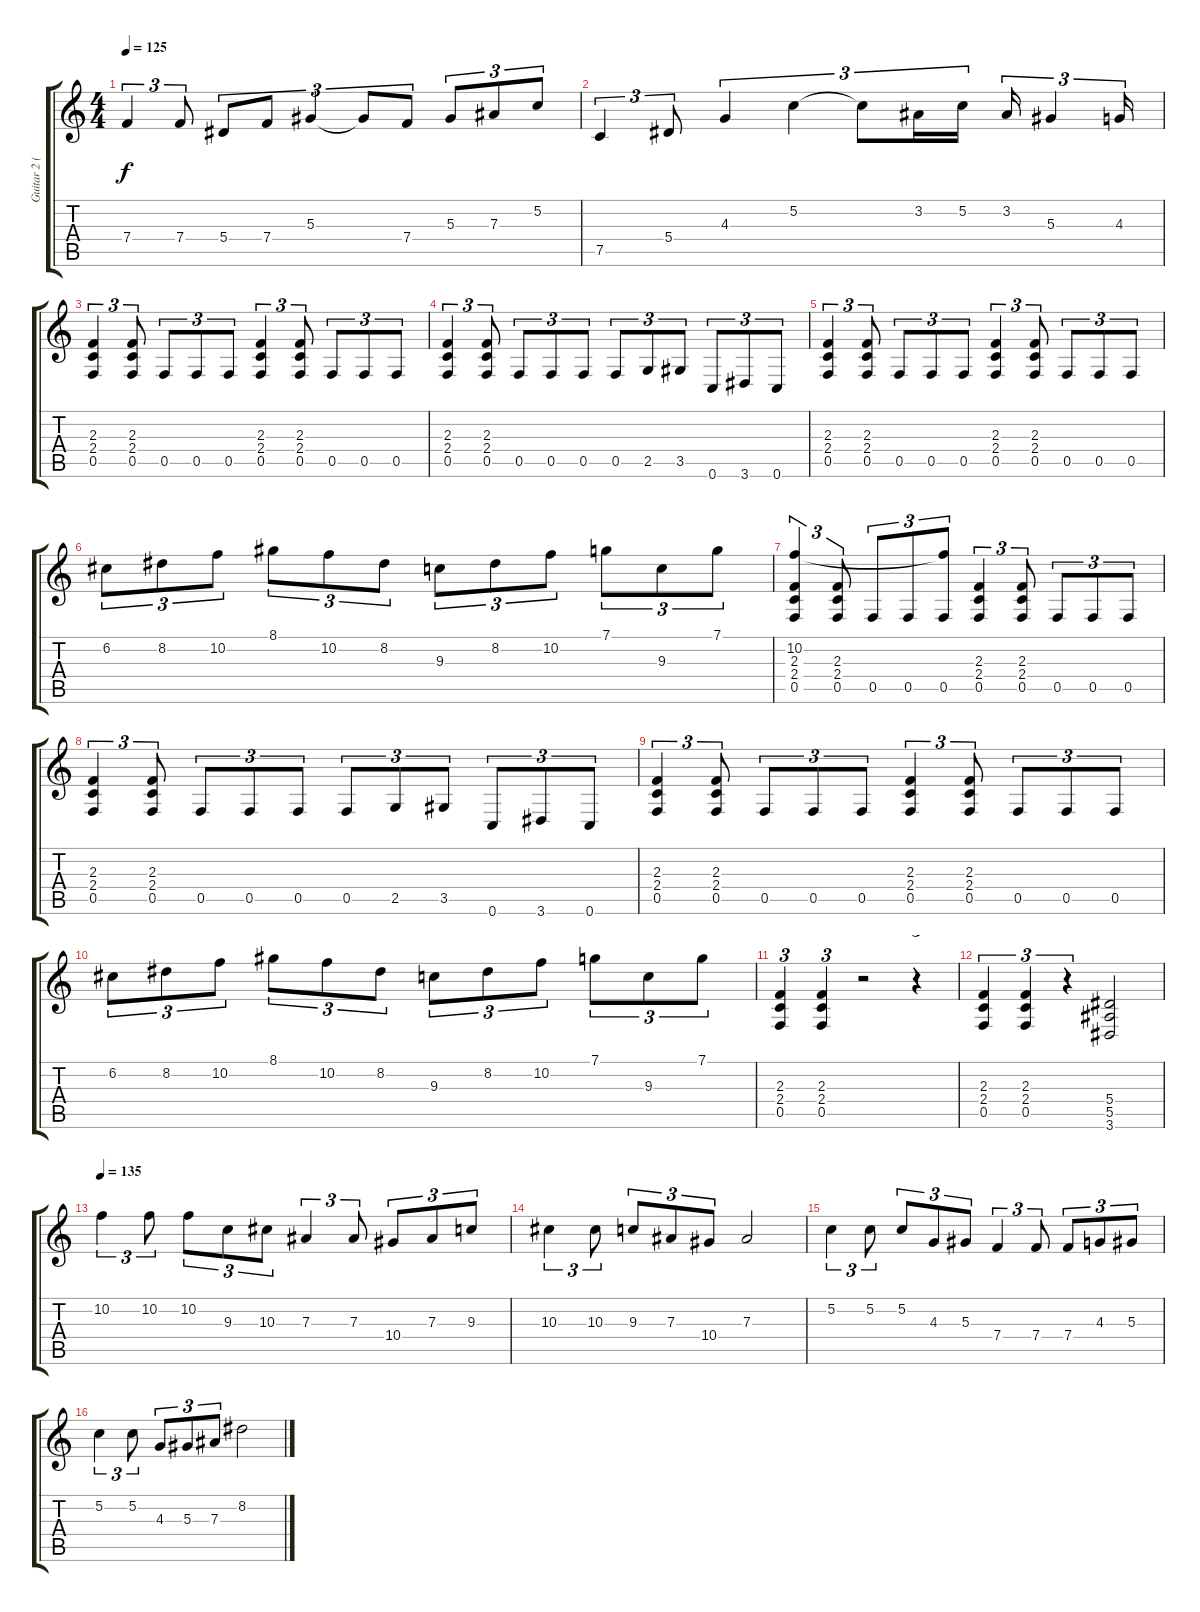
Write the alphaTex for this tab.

\track ("Guitar 2 (Lead)" "Guitar 2 (") {instrument overdrivenguitar}
\staff {score tabs}
\tuning (C4 G3 Eb3 Bb2 F2 C2) {hide}
\ts (4 4)
\tempo 125
\clef g2
\ks c
7.4.4{tu (3 2) dy f} 7.4.8{tu (3 2)} 5.4.8{tu (3 2)} 7.4.8{tu (3 2)} 5.3.4{tu (3 2)} 5.3{t}.8{tu (3 2)} 7.4.8{tu (3 2)} 5.3.8{tu (3 2)} 7.3.8{tu (3 2)} 5.2.8{tu (3 2)} |
7.5.4{tu (3 2)} 5.4.8{tu (3 2)} 4.3.4{tu (3 2)} 5.2.4{tu (3 2)} 5.2{t}.8{tu (3 2)} 3.2.16{tu (3 2)} 5.2.16{tu (3 2)} 3.2.16{tu (3 2)} 5.3.4{tu (3 2)} 4.3.16{tu (3 2)} |
(2.3 2.4 0.5).4{tu (3 2)} (2.3 2.4 0.5).8{tu (3 2)} 0.5.8{tu (3 2)} 0.5.8{tu (3 2)} 0.5.8{tu (3 2)} (2.3 2.4 0.5).4{tu (3 2)} (2.3 2.4 0.5).8{tu (3 2)} 0.5.8{tu (3 2)} 0.5.8{tu (3 2)} 0.5.8{tu (3 2)} |
(2.3 2.4 0.5).4{tu (3 2)} (2.3 2.4 0.5).8{tu (3 2)} 0.5.8{tu (3 2)} 0.5.8{tu (3 2)} 0.5.8{tu (3 2)} 0.5.8{tu (3 2)} 2.5.8{tu (3 2)} 3.5.8{tu (3 2)} 0.6.8{tu (3 2)} 3.6.8{tu (3 2)} 0.6.8{tu (3 2)} |
(2.3 2.4 0.5).4{tu (3 2)} (2.3 2.4 0.5).8{tu (3 2)} 0.5.8{tu (3 2)} 0.5.8{tu (3 2)} 0.5.8{tu (3 2)} (2.3 2.4 0.5).4{tu (3 2)} (2.3 2.4 0.5).8{tu (3 2)} 0.5.8{tu (3 2)} 0.5.8{tu (3 2)} 0.5.8{tu (3 2)} |
6.2.8{tu (3 2)} 8.2.8{tu (3 2)} 10.2.8{tu (3 2)} 8.1.8{tu (3 2)} 10.2.8{tu (3 2)} 8.2.8{tu (3 2)} 9.3.8{tu (3 2)} 8.2.8{tu (3 2)} 10.2.8{tu (3 2)} 7.1.8{tu (3 2)} 9.3.8{tu (3 2)} 7.1.8{tu (3 2)} |
(10.2 2.3 2.4 0.5).4{tu (3 2)} (2.3 2.4 0.5).8{tu (3 2)} 0.5.8{tu (3 2)} 0.5.8{tu (3 2)} (10.2{t} 0.5).8{tu (3 2)} (2.3 2.4 0.5).4{tu (3 2)} (2.3 2.4 0.5).8{tu (3 2)} 0.5.8{tu (3 2)} 0.5.8{tu (3 2)} 0.5.8{tu (3 2)} |
(2.3 2.4 0.5).4{tu (3 2)} (2.3 2.4 0.5).8{tu (3 2)} 0.5.8{tu (3 2)} 0.5.8{tu (3 2)} 0.5.8{tu (3 2)} 0.5.8{tu (3 2)} 2.5.8{tu (3 2)} 3.5.8{tu (3 2)} 0.6.8{tu (3 2)} 3.6.8{tu (3 2)} 0.6.8{tu (3 2)} |
(2.3 2.4 0.5).4{tu (3 2)} (2.3 2.4 0.5).8{tu (3 2)} 0.5.8{tu (3 2)} 0.5.8{tu (3 2)} 0.5.8{tu (3 2)} (2.3 2.4 0.5).4{tu (3 2)} (2.3 2.4 0.5).8{tu (3 2)} 0.5.8{tu (3 2)} 0.5.8{tu (3 2)} 0.5.8{tu (3 2)} |
6.2.8{tu (3 2)} 8.2.8{tu (3 2)} 10.2.8{tu (3 2)} 8.1.8{tu (3 2)} 10.2.8{tu (3 2)} 8.2.8{tu (3 2)} 9.3.8{tu (3 2)} 8.2.8{tu (3 2)} 10.2.8{tu (3 2)} 7.1.8{tu (3 2)} 9.3.8{tu (3 2)} 7.1.8{tu (3 2)} |
(2.3 2.4 0.5).4{tu (3 2)} (2.3 2.4 0.5).4{tu (3 2)} r.2 r.4{tu (3 2)} |
(2.3 2.4 0.5).4{tu (3 2)} (2.3 2.4 0.5).4{tu (3 2)} r.4{tu (3 2)} (5.4 5.5 3.6).2 |
\tempo 135
10.2.4{tu (3 2)} 10.2.8{tu (3 2)} 10.2.8{tu (3 2)} 9.3.8{tu (3 2)} 10.3.8{tu (3 2)} 7.3.4{tu (3 2)} 7.3.8{tu (3 2)} 10.4.8{tu (3 2)} 7.3.8{tu (3 2)} 9.3.8{tu (3 2)} |
10.3.4{tu (3 2)} 10.3.8{tu (3 2)} 9.3.8{tu (3 2)} 7.3.8{tu (3 2)} 10.4.8{tu (3 2)} 7.3.2 |
5.2.4{tu (3 2)} 5.2.8{tu (3 2)} 5.2.8{tu (3 2)} 4.3.8{tu (3 2)} 5.3.8{tu (3 2)} 7.4.4{tu (3 2)} 7.4.8{tu (3 2)} 7.4.8{tu (3 2)} 4.3.8{tu (3 2)} 5.3.8{tu (3 2)} |
5.2.4{tu (3 2)} 5.2.8{tu (3 2)} 4.3.8{tu (3 2)} 5.3.8{tu (3 2)} 7.3.8{tu (3 2)} 8.2.2
